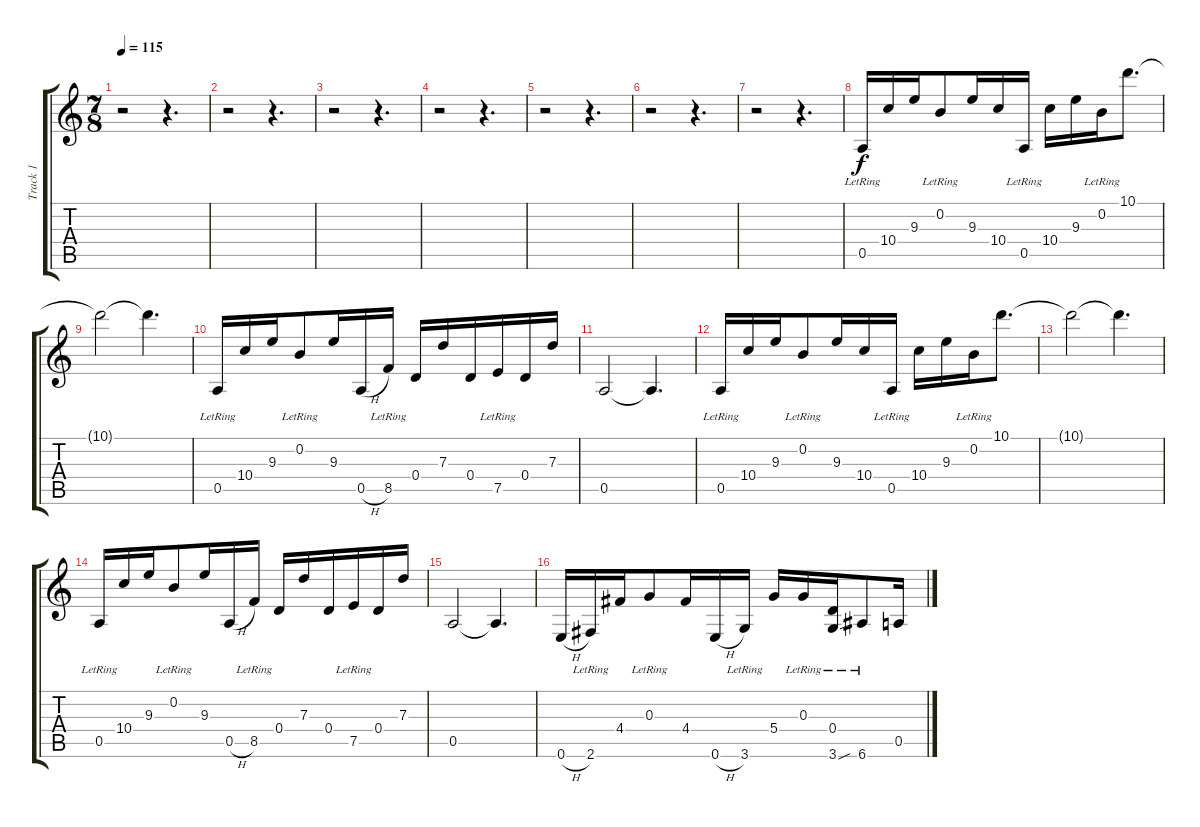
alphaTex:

\track ("Track 1" "Track 1") {instrument acousticguitarsteel}
\staff {score tabs}
\tuning (E4 B3 G3 D3 A2 E2) {hide}
\ts (7 8)
\tempo 115
\clef g2
\ks c
r.2{dy f} r.4{d} |
r.2 r.4{d} |
r.2 r.4{d} |
r.2 r.4{d} |
r.2 r.4{d} |
r.2 r.4{d} |
r.2 r.4{d} |
0.5{lr}.16 10.4.16 9.3.16 0.2{lr}.8 9.3.16 10.4.16 0.5{lr}.16 10.4.16 9.3.16 0.2{lr}.16 10.1.8{d} |
10.1{t}.2 10.1{t}.4{d} |
0.5{lr}.16 10.4.16 9.3.16 0.2{lr}.8 9.3.16 0.5{h}.16 8.5{lr}.16 0.4.16 7.3.16 0.4.16 7.5{lr}.16 0.4.16 7.3.16 |
0.5.2 0.5{t}.4{d} |
0.5{lr}.16 10.4.16 9.3.16 0.2{lr}.8 9.3.16 10.4.16 0.5{lr}.16 10.4.16 9.3.16 0.2{lr}.16 10.1.8{d} |
10.1{t}.2 10.1{t}.4{d} |
0.5{lr}.16 10.4.16 9.3.16 0.2{lr}.8 9.3.16 0.5{h}.16 8.5{lr}.16 0.4.16 7.3.16 0.4.16 7.5{lr}.16 0.4.16 7.3.16 |
0.5.2 0.5{t}.4{d} |
0.6{h}.16 2.6{lr}.16 4.4.16 0.3{lr}.8 4.4.16 0.6{h}.16 3.6{lr}.16 5.4.16 0.3{lr}.16 (0.4{lr} 3.6{sou lr}).16 6.6{lr}.8 0.5.16
